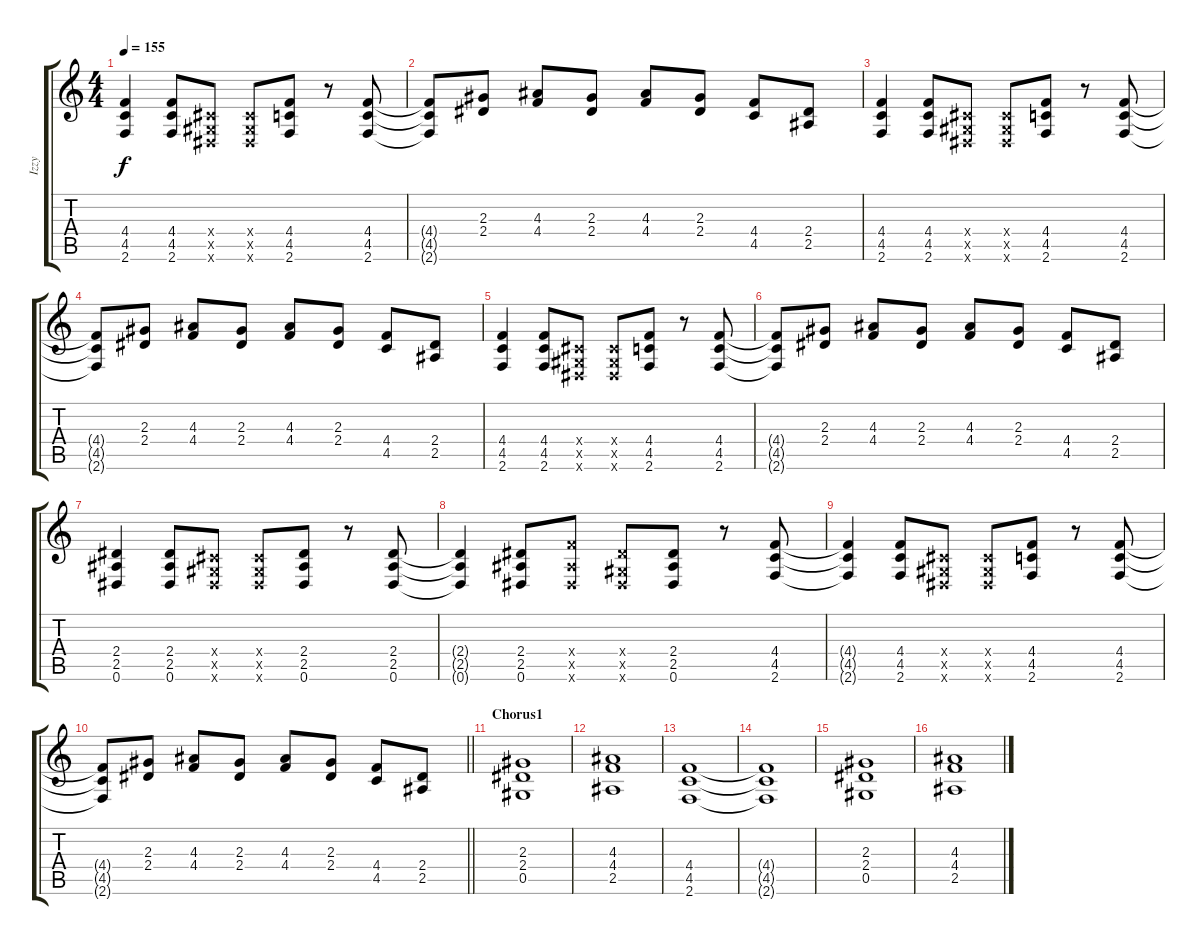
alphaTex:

\track ("Izzy" "Izzy") {instrument overdrivenguitar}
\staff {score tabs}
\tuning (Eb4 Bb3 Gb3 Db3 Ab2 Eb2) {hide}
\ts (4 4)
\tempo 155
\clef g2
\ks c
(4.4{t} 4.5{t} 2.6{t}).4{dy f} (4.4 4.5 2.6).8 (0.4{x} 0.5{x} 0.6{x}).8 (0.4{x} 0.5{x} 0.6{x}).8 (4.4 4.5 2.6).8 r.8 (4.4 4.5 2.6).8 |
(4.4{t} 4.5{t} 2.6{t}).8 (2.3 2.4).8 (4.3 4.4).8 (2.3 2.4).8 (4.3 4.4).8 (2.3 2.4).8 (4.4 4.5).8 (2.4 2.5).8 |
(4.4 4.5 2.6).4 (4.4 4.5 2.6).8 (0.4{x} 0.5{x} 0.6{x}).8 (0.4{x} 0.5{x} 0.6{x}).8 (4.4 4.5 2.6).8 r.8 (4.4 4.5 2.6).8 |
(4.4{t} 4.5{t} 2.6{t}).8 (2.3 2.4).8 (4.3 4.4).8 (2.3 2.4).8 (4.3 4.4).8 (2.3 2.4).8 (4.4 4.5).8 (2.4 2.5).8 |
(4.4 4.5 2.6).4 (4.4 4.5 2.6).8 (0.4{x} 0.5{x} 0.6{x}).8 (0.4{x} 0.5{x} 0.6{x}).8 (4.4 4.5 2.6).8 r.8 (4.4 4.5 2.6).8 |
(4.4{t} 4.5{t} 2.6{t}).8 (2.3 2.4).8 (4.3 4.4).8 (2.3 2.4).8 (4.3 4.4).8 (2.3 2.4).8 (4.4 4.5).8 (2.4 2.5).8 |
(2.4 2.5 0.6).4 (2.4 2.5 0.6).8 (0.4{x} 0.5{x} 0.6{x}).8 (0.4{x} 0.5{x} 0.6{x}).8 (2.4 2.5 0.6).8 r.8 (2.4 2.5 0.6).8 |
(2.4{t} 2.5{t} 0.6{t}).4 (2.4 2.5 0.6).8 (4.4{x} 2.5{x} 0.6{x}).8 (2.4{x} 0.5{x} 0.6{x}).8 (2.4 2.5 0.6).8 r.8 (4.4 4.5 2.6).8 |
(4.4{t} 4.5{t} 2.6{t}).4 (4.4 4.5 2.6).8 (0.4{x} 0.5{x} 0.6{x}).8 (0.4{x} 0.5{x} 0.6{x}).8 (4.4 4.5 2.6).8 r.8 (4.4 4.5 2.6).8 |
\barLineRight lightlight
(4.4{t} 4.5{t} 2.6{t}).8 (2.3 2.4).8 (4.3 4.4).8 (2.3 2.4).8 (4.3 4.4).8 (2.3 2.4).8 (4.4 4.5).8 (2.4 2.5).8 |
\section ("" "Chorus1")
(2.3 2.4 0.5).1 |
(4.3 4.4 2.5).1 |
(4.4 4.5 2.6).1 |
(4.4{t} 4.5{t} 2.6{t}).1 |
(2.3 2.4 0.5).1 |
(4.3 4.4 2.5).1
